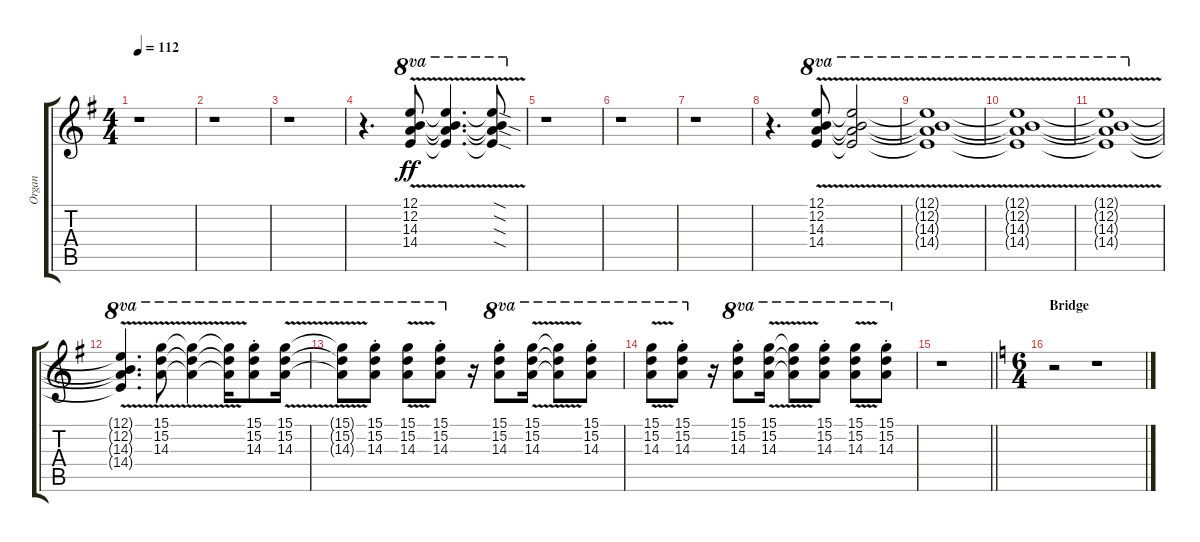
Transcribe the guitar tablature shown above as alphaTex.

\track ("Organ" "Organ") {instrument rockorgan}
\staff {score tabs}
\tuning (E5 B4 G4 D4 A3 E3) {hide}
\ts (4 4)
\tempo 112
\clef g2
\ks g
r.1{dy mf} |
r.1 |
r.1 |
r.4{d} (12.1{v} 12.2{v} 14.3{v} 14.4{v}).8{ot 8va dy ff} (12.1{v t} 12.2{v t} 14.3{v t} 14.4{v t}).4{d ot 8va} (12.1{sod t} 12.2{sod t} 14.3{sod t} 14.4{sod t}).8{ot 8va} |
r.1 |
r.1 |
r.1 |
r.4{d} (12.1{v} 12.2{v} 14.3{v} 14.4{v}).8{ot 8va} (12.1{v t} 12.2{v t} 14.3{v t} 14.4{v t}).2{ot 8va} |
(12.1{v t} 12.2{v t} 14.3{v t} 14.4{v t}).1{ot 8va} |
(12.1{v t} 12.2{v t} 14.3{v t} 14.4{v t}).1{ot 8va} |
(12.1{v t} 12.2{v t} 14.3{v t} 14.4{v t}).1{ot 8va} |
(12.1{v t} 12.2{v t} 14.3{v t} 14.4{v t}).4{d ot 8va} (15.1{v} 15.2{v} 14.3{v}).8{ot 8va} (15.1{v t} 15.2{v t} 14.3{v t}).4{ot 8va} (15.1{v t} 15.2{v t} 14.3{v t}).16{ot 8va} (15.1{st} 15.2{st} 14.3{st}).8{ot 8va} (15.1{v} 15.2{v} 14.3{v}).16{ot 8va} |
(15.1{v t} 15.2{v t} 14.3{v t}).8{ot 8va} (15.1{st} 15.2{st} 14.3{st}).8{ot 8va} (15.1{v} 15.2{v} 14.3{v}).8{ot 8va} (15.1{st} 15.2{st} 14.3{st}).8{ot 8va} r.16 (15.1{st} 15.2{st} 14.3{st}).8{ot 8va} (15.1{v} 15.2{v} 14.3{v}).16{ot 8va} (15.1{v t} 15.2{v t} 14.3{v t}).8{ot 8va} (15.1{st} 15.2{st} 14.3{st}).8{ot 8va} |
(15.1{v} 15.2{v} 14.3{v}).8{ot 8va} (15.1{st} 15.2{st} 14.3{st}).8{ot 8va} r.16 (15.1{st} 15.2{st} 14.3{st}).8{ot 8va} (15.1{v} 15.2{v} 14.3{v}).16{ot 8va} (15.1{v t} 15.2{v t} 14.3{v t}).8{ot 8va} (15.1{st} 15.2{st} 14.3{st}).8{ot 8va} (15.1{v} 15.2{v} 14.3{v}).8{ot 8va} (15.1{st} 15.2{st} 14.3{st}).8{ot 8va} |
\barLineRight lightlight
r.1 |
\ts (6 4)
\section ("" "Bridge")
\ks c
r.2 r.1
